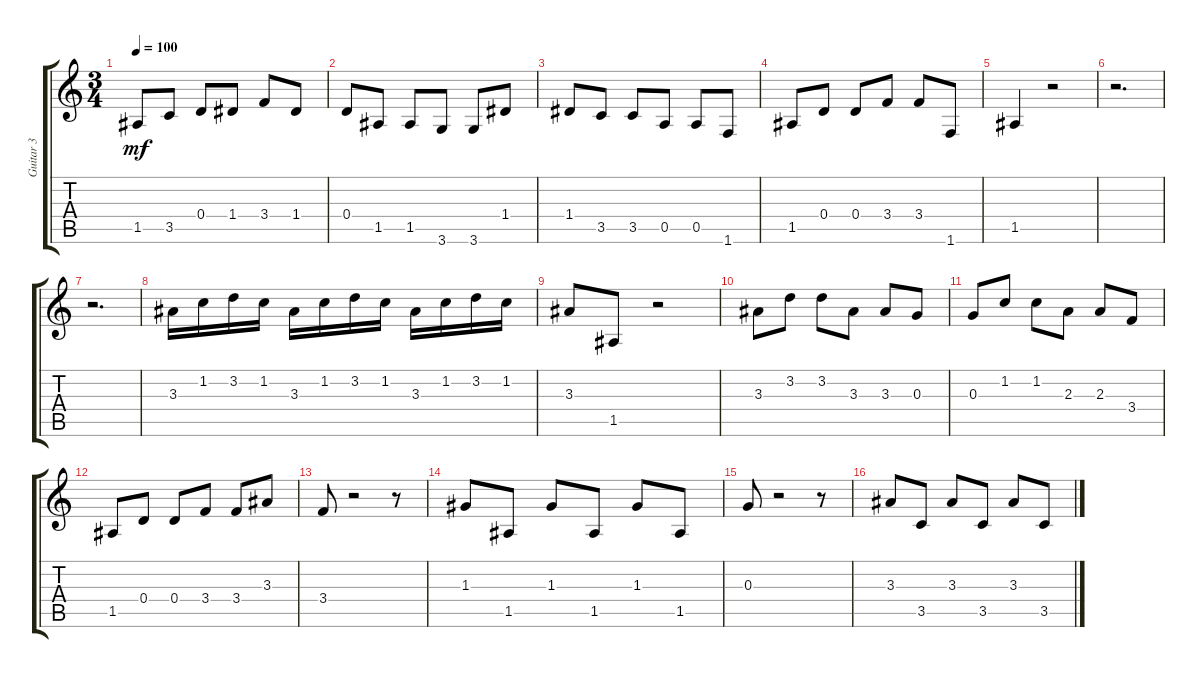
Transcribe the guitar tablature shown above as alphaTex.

\track ("Guitar 3" "Guitar 3") {instrument acousticguitarnylon}
\staff {score tabs}
\tuning (E4 B3 G3 D3 A2 E2) {hide}
\ts (3 4)
\tempo 100
\clef g2
\ks c
1.5.8{dy mf} 3.5.8 0.4.8 1.4.8 3.4.8 1.4.8 |
0.4.8 1.5.8 1.5.8 3.6.8 3.6.8 1.4.8 |
1.4.8 3.5.8 3.5.8 0.5.8 0.5.8 1.6.8 |
1.5.8 0.4.8 0.4.8 3.4.8 3.4.8 1.6.8 |
1.5.4 r.2 |
r.2{d} |
r.2{d} |
3.3.16 1.2.16 3.2.16 1.2.16 3.3.16 1.2.16 3.2.16 1.2.16 3.3.16 1.2.16 3.2.16 1.2.16 |
3.3.8 1.5.8 r.2 |
3.3.8 3.2.8 3.2.8 3.3.8 3.3.8 0.3.8 |
0.3.8 1.2.8 1.2.8 2.3.8 2.3.8 3.4.8 |
1.5.8 0.4.8 0.4.8 3.4.8 3.4.8 3.3.8 |
3.4.8 r.2 r.8 |
1.3.8 1.5.8 1.3.8 1.5.8 1.3.8 1.5.8 |
0.3.8 r.2 r.8 |
3.3.8 3.5.8 3.3.8 3.5.8 3.3.8 3.5.8
